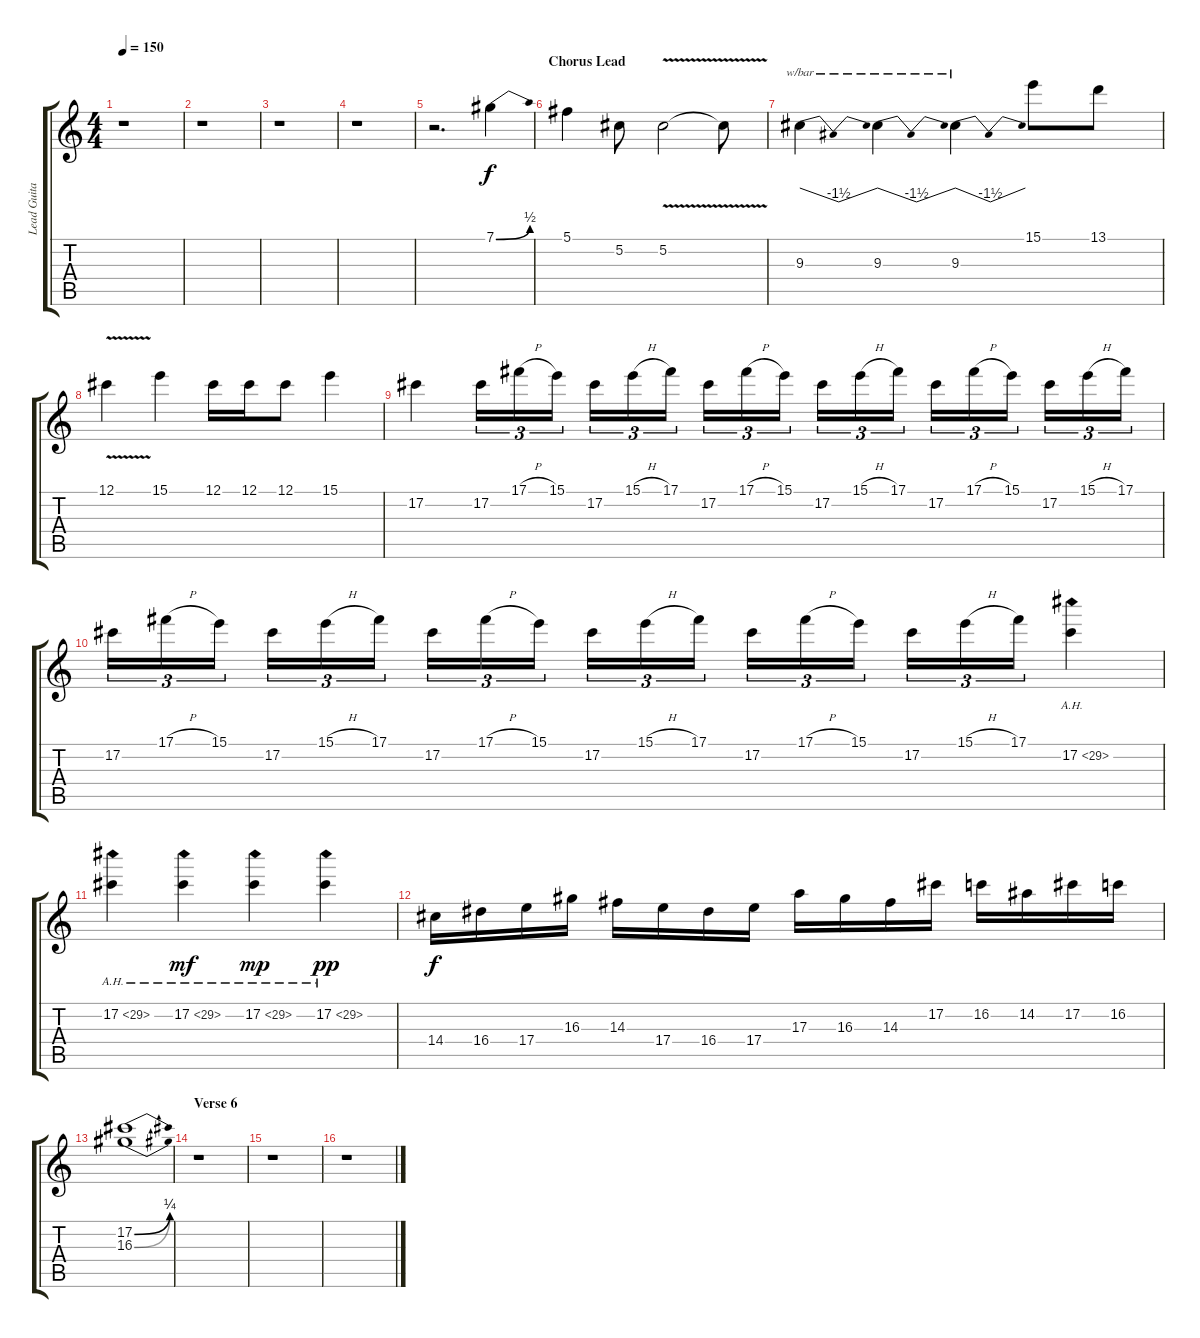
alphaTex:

\track ("Lead Guitar" "Lead Guita") {instrument distortionguitar}
\staff {score tabs}
\tuning (Db4 Ab3 E3 B2 Gb2 Db2) {hide}
\ts (4 4)
\tempo 150
\clef g2
\ks c
r.1{dy f} |
r.1 |
r.1 |
r.1 |
r.2{d volume 13} 7.1{be (bend 0 0 60 2)}.4 |
\section ("" "Chorus Lead")
5.1.4 5.2.8 5.2{v}.2 5.2{t}.8 |
9.3.4{tbe (dip default 0 0 30 -6 60 0)} 9.3.4{tbe (dip default 0 0 30 -6 60 0)} 9.3.4{tbe (dip default 0 0 30 -6 60 0)} 15.1.8 13.1.8 |
12.1{v}.4 15.1.4 12.1.16 12.1.16 12.1.8 15.1.4 |
17.2.4 17.2.16{tu (3 2)} 17.1{h}.16{tu (3 2)} 15.1.16{tu (3 2)} 17.2.16{tu (3 2)} 15.1{h}.16{tu (3 2)} 17.1.16{tu (3 2)} 17.2.16{tu (3 2)} 17.1{h}.16{tu (3 2)} 15.1.16{tu (3 2)} 17.2.16{tu (3 2)} 15.1{h}.16{tu (3 2)} 17.1.16{tu (3 2)} 17.2.16{tu (3 2)} 17.1{h}.16{tu (3 2)} 15.1.16{tu (3 2)} 17.2.16{tu (3 2)} 15.1{h}.16{tu (3 2)} 17.1.16{tu (3 2)} |
17.2.16{tu (3 2)} 17.1{h}.16{tu (3 2)} 15.1.16{tu (3 2)} 17.2.16{tu (3 2)} 15.1{h}.16{tu (3 2)} 17.1.16{tu (3 2)} 17.2.16{tu (3 2)} 17.1{h}.16{tu (3 2)} 15.1.16{tu (3 2)} 17.2.16{tu (3 2)} 15.1{h}.16{tu (3 2)} 17.1.16{tu (3 2)} 17.2.16{tu (3 2)} 17.1{h}.16{tu (3 2)} 15.1.16{tu (3 2)} 17.2.16{tu (3 2)} 15.1{h}.16{tu (3 2)} 17.1.16{tu (3 2)} 17.2{ah 12}.4 |
17.2{ah 12}.4 17.2{ah 12}.4{dy mf} 17.2{ah 12}.4{dy mp} 17.2{ah 12}.4{dy pp} |
14.4.16{dy f} 16.4.16 17.4.16 16.3.16 14.3.16 17.4.16 16.4.16 17.4.16 17.3.16 16.3.16 14.3.16 17.2.16 16.2.16 14.2.16 17.2.16 16.2.16 |
(17.2{be (bend 0 0 60 1)} 16.3{be (bend 0 0 60 1)}).1 |
\section ("" "Verse 6")
r.1 |
r.1 |
r.1
